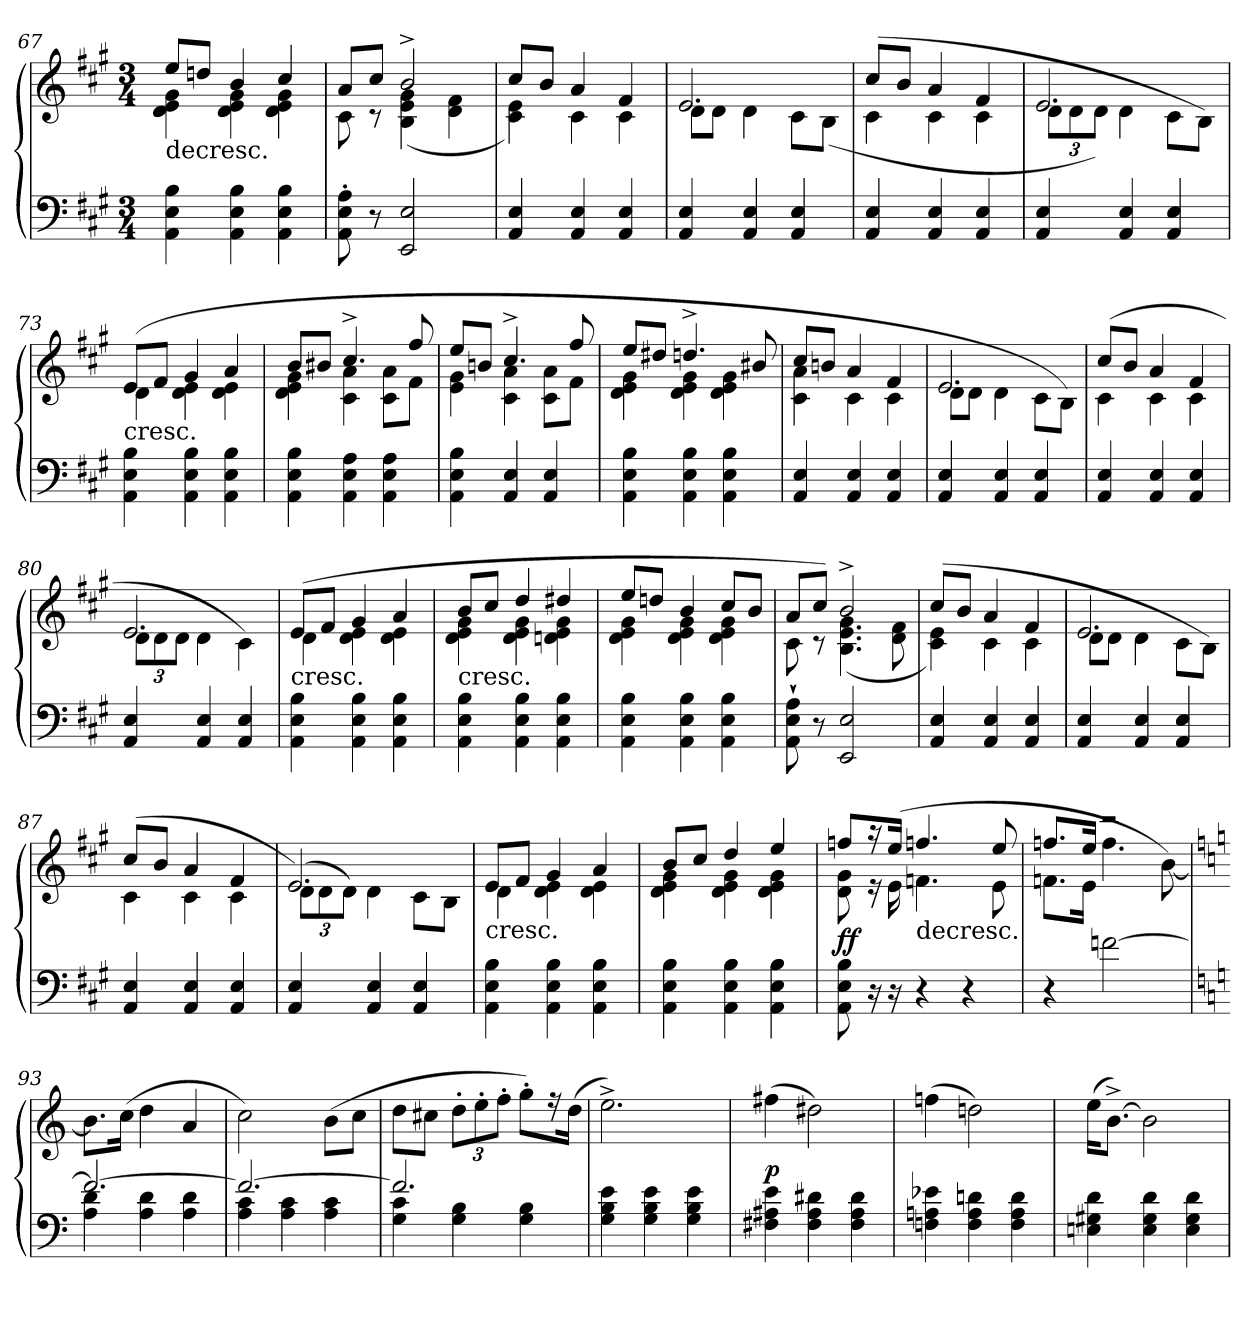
**kern	**kern	**dynam
*part1	*part1	*part1
*staff2	*staff1	*staff1/2
*clefF4	*clefG2	*
*k[f#c#g#]	*k[f#c#g#]	*
*M3/4	*M3/4	*
=67	=67	=67
*	*^	*
!	!LO:TX:c:t=decresc.	!	!
4AA\ 4E\ 4B\	8ee/L	4d\ 4e\ 4g#\	.
.	8ddn/J	.	.
4AA\ 4E\ 4B\	4b/	4d\ 4e\ 4g#\	.
4AA\ 4E\ 4B\	4cc#/	4d\ 4e\ 4g#\	.
=68	=68	=68	=68
8AA'\ 8E'\ 8A'\	8a/L	8c#\	.
8r	8cc#/J	8r	.
2EE/ 2E/	2b^/	(4B\ 4e\ 4g#\	.
.	.	4d\ 4f#\	.
=69	=69	=69	=69
4AA/ 4E/	8cc#/L	4c#\ 4e\)	.
.	8b/J	.	.
4AA/ 4E/	4a/	4c#\	.
4AA/ 4E/	4f#/	4c#\	.
=70	=70	=70	=70
4AA/ 4E/	2.e/	8d\L	.
.	.	8d\J	.
4AA/ 4E/	.	4d\	.
4AA/ 4E/	.	8c#\L	.
.	.	(8B\J	.
=71	=71	=71	=71
4AA/ 4E/	(8cc#/L	4c#\	.
.	8b/J	.	.
4AA/ 4E/	4a/	4c#\	.
4AA/ 4E/	4f#/	4c#\	.
=72	=72	=72	=72
4AA/ 4E/	2.e/	12d\L	.
.	.	12d\	.
.	.	12d\J)	.
4AA/ 4E/	.	4d\	.
4AA/ 4E/	.	8c#\L	.
.	.	8B\J)	.
=73	=73	=73	=73
!	!LO:TX:c:t=cresc.	!	!
4AA\ 4E\ 4B\	(8e/L	4d\	.
.	8f#/J	.	.
4AA\ 4E\ 4B\	4g#/	4d\ 4e\	.
4AA\ 4E\ 4B\	4a/	4d\ 4e\	.
=74	=74	=74	=74
4AA\ 4E\ 4B\	8b/L	4d\ 4e\ 4g#\	.
.	8b#X/J	.	.
4AA\ 4E\ 4A\	4.cc#^/	4c#\ 4a\	.
4AA\ 4E\ 4A\	.	8c#\ 8a\L	.
.	8ff#/	8f#\J	.
=75	=75	=75	=75
4AA\ 4E\ 4B\	8ee/L	4e\ 4g#\	.
.	8bn/J	.	.
4AA/ 4E/	4.cc#^/	4c#\ 4a\	.
4AA/ 4E/	.	8c#\ 8a\L	.
.	8ff#/	8f#\J	.
=76	=76	=76	=76
4AA\ 4E\ 4B\	8ee/L	4d\ 4e\ 4g#\	.
.	8dd#X/J	.	.
4AA\ 4E\ 4B\	4.ddn^/	4d\ 4e\ 4g#\	.
4AA\ 4E\ 4B\	.	4d\ 4e\ 4g#\	.
.	8b#X/	.	.
=77	=77	=77	=77
4AA/ 4E/	8cc#/L	4c#\ 4a\	.
.	8bn/J	.	.
4AA/ 4E/	4a/	4c#\	.
4AA/ 4E/	4f#/	4c#\	.
=78	=78	=78	=78
4AA/ 4E/	2.e/	8d\L	.
.	.	8d\J	.
4AA/ 4E/	.	4d\	.
4AA/ 4E/	.	8c#\L	.
.	.	8B\J)	.
=79	=79	=79	=79
4AA/ 4E/	(8cc#/L	4c#\	.
.	8b/J	.	.
4AA/ 4E/	4a/	4c#\	.
4AA/ 4E/	4f#/	4c#\	.
=80	=80	=80	=80
4AA/ 4E/	2.e/	12d\L	.
.	.	12d\	.
.	.	12d\J	.
4AA/ 4E/	.	4d\	.
4AA/ 4E/	.	4c#\)	.
=81	=81	=81	=81
!	!LO:TX:c:t=cresc.	!	!
4AA\ 4E\ 4B\	(8e/L	4d\	.
.	8f#/J	.	.
4AA\ 4E\ 4B\	4g#/	4d\ 4e\	.
4AA\ 4E\ 4B\	4a/	4d\ 4e\	.
=82	=82	=82	=82
!	!LO:TX:c:t=cresc.	!	!
4AA\ 4E\ 4B\	8b/L	4d\ 4e\ 4g#\	.
.	8cc#/J	.	.
4AA\ 4E\ 4B\	4dd/	4d\ 4e\ 4g#\	.
4AA\ 4E\ 4B\	4dd#X/	4dn\ 4e\ 4g#\	.
=83	=83	=83	=83
4AA\ 4E\ 4B\	8ee/L	4d\ 4e\ 4g#\	.
.	8ddn/J	.	.
4AA\ 4E\ 4B\	4b/	4d\ 4e\ 4g#\	.
4AA\ 4E\ 4B\	8cc#/L	4d\ 4e\ 4g#\	.
.	8b/J	.	.
=84	=84	=84	=84
8AA`\ 8E`\ 8A`\	8a/L	8c#\	.
8r	8cc#/J)	8r	.
2EE/ 2E/	2b^/	(4.B\ 4.e\ 4.g#\	.
.	.	8d\ 8f#\	.
=85	=85	=85	=85
4AA/ 4E/	(8cc#/L	4c#\ 4e\)	.
.	8b/J	.	.
4AA/ 4E/	4a/	4c#\	.
4AA/ 4E/	4f#/	4c#\	.
=86	=86	=86	=86
4AA/ 4E/	2.e/	8d\L	.
.	.	8d\J	.
4AA/ 4E/	.	4d\	.
4AA/ 4E/	.	8c#\L	.
.	.	8B\J)	.
=87	=87	=87	=87
4AA/ 4E/	(8cc#/L	4c#\	.
.	8b/J	.	.
4AA/ 4E/	4a/	4c#\	.
4AA/ 4E/	4f#/	4c#\	.
=88	=88	=88	=88
4AA/ 4E/	(2.e/)	12d\L	.
.	.	12d\	.
.	.	12d\J)	.
4AA/ 4E/	.	4d\	.
4AA/ 4E/	.	8c#\L	.
.	.	8B\J	.
=89	=89	=89	=89
!	!LO:TX:c:t=cresc.	!	!
4AA\ 4E\ 4B\	8e/L	4d\	.
.	8f#/J	.	.
4AA\ 4E\ 4B\	4g#/	4d\ 4e\	.
4AA\ 4E\ 4B\	4a/	4d\ 4e\	.
=90	=90	=90	=90
4AA\ 4E\ 4B\	8b/L	4d\ 4e\ 4g#\	.
.	8cc#/J	.	.
4AA\ 4E\ 4B\	4dd/	4d\ 4e\ 4g#\	.
4AA\ 4E\ 4B\	4ee/	4d\ 4e\ 4g#\	.
=91	=91	=91	=91
8AA\ 8E\ 8B\	8ffn/L	8d\ 8g#\	ff
16r	16r	16r	.
16r	(16ee/Jk	16e\	.
!	!LO:TX:c:t=decresc.	!	!
4r	4.ffn/	4.fn\	.
4r	.	.	.
.	8ee/	8e\	.
=92	=92	=92	=92
4r	8.ffn/L	8.fn\L	.
.	16ee/Jk	16e\Jk	.
[2fn\	2r	4.ff\	.
.	.	[8b\)	.
*	*v	*v	*
=93	=93	=93
*k[]	*k[]	*
*^	*	*
2.f/_	4A\ 4d\	8.b\L]	.
.	.	(16cc\Jk	.
.	4A\ 4d\	4dd\	.
.	4A\ 4d\	4a/	.
=94	=94	=94	=94
2.f/_	4A\ 4c\	2cc\)	.
.	4A\ 4c\	.	.
.	4A\ 4c\	(8b\L	.
.	.	8cc\J	.
=95	=95	=95	=95
2.f/]	4G\ 4c\	8dd\L	.
.	.	8cc#X\J	.
.	4G\ 4B\	12dd'\L	.
.	.	12ee'\	.
.	.	12ff'\J	.
.	4G\ 4B\	8gg'\L)	.
.	.	16r	.
.	.	(16dd\Jk	.
*v	*v	*	*
=96	=96	=96
4G\ 4B\ 4e\	2.ee^\)	.
4G\ 4B\ 4e\	.	.
4G\ 4B\ 4e\	.	.
=97	=97	=97
4F#X\ 4A#X\ 4e\	(4ff#X\	p
4F#\ 4A#\ 4d#X\	2dd#X\)	.
4F#\ 4A#\ 4d#\	.	.
=98	=98	=98
4Fn\ 4An\ 4e-X\	(4ffn\	.
4F\ 4A\ 4dn\	2ddn\)	.
4F\ 4A\ 4d\	.	.
=99	=99	=99
4En\ 4G#X\ 4d\	(16ee\KL	.
.	[8.b^\J)	.
4E\ 4G#\ 4d\	2b\]	.
4E\ 4G#\ 4d\	.	.
=	=	=
*-	*-	*-
